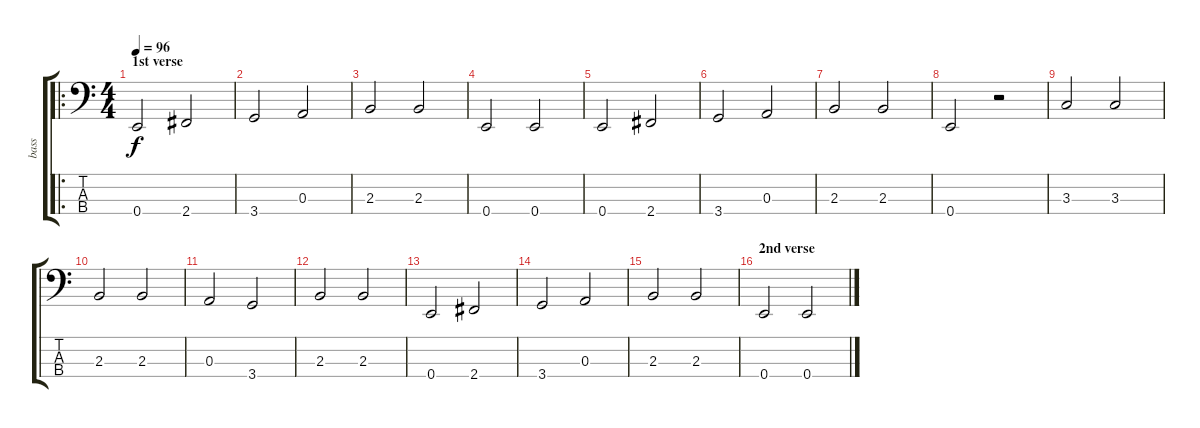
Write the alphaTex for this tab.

\track ("bass" "bass") {instrument electricbassfinger}
\staff {score tabs}
\tuning (G2 D2 A1 E1) {hide}
\ro
\ts (4 4)
\section ("" "1st verse")
\tempo 96
\clef f4
\ks c
0.4.2{dy f instrument electricbassfinger} 2.4.2 |
3.4.2 0.3.2 |
2.3.2 2.3.2 |
0.4.2 0.4.2 |
0.4.2 2.4.2 |
3.4.2 0.3.2 |
2.3.2 2.3.2 |
0.4.2 r.2 |
3.3.2 3.3.2 |
2.3.2 2.3.2 |
0.3.2 3.4.2 |
2.3.2 2.3.2 |
0.4.2 2.4.2 |
3.4.2 0.3.2 |
2.3.2 2.3.2 |
\section ("" "2nd verse")
0.4.2 0.4.2
